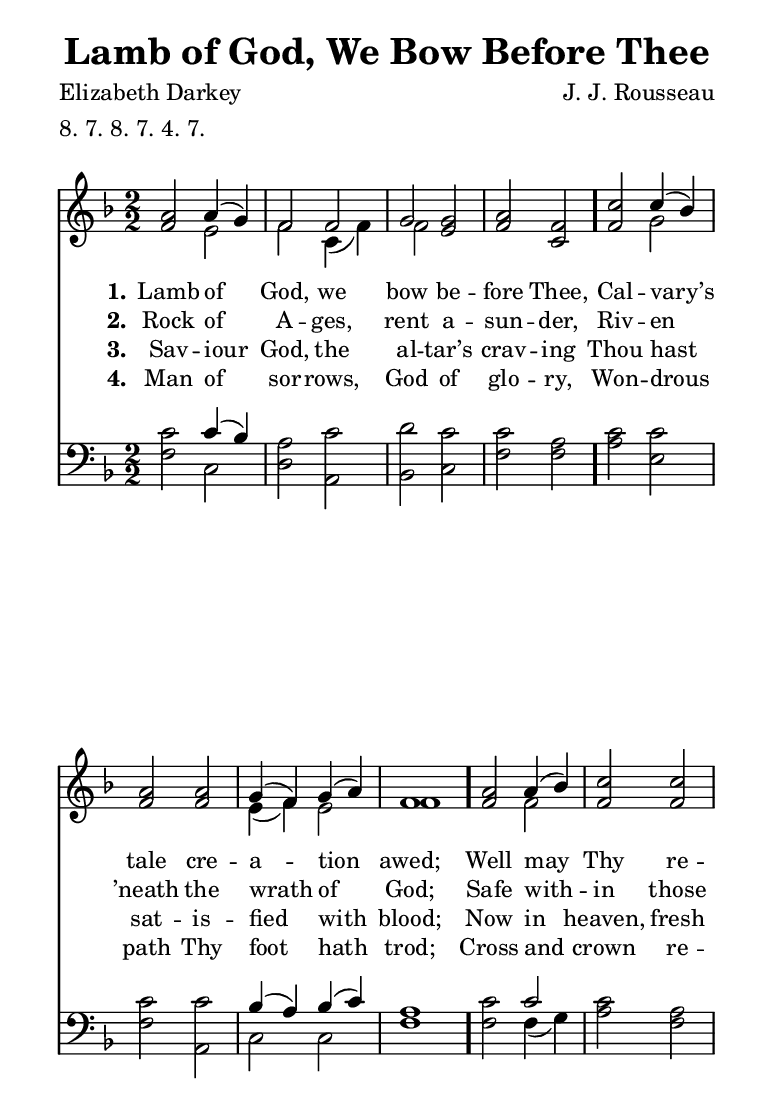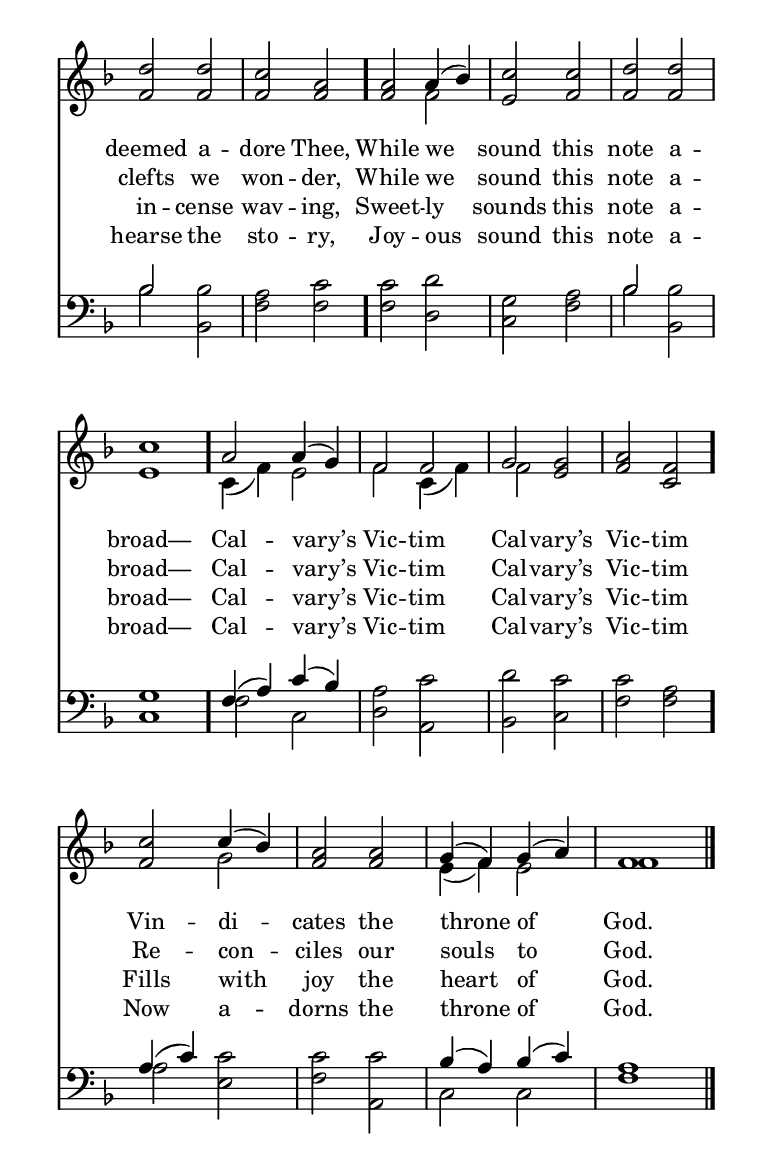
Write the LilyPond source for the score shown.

\include "common/global.ily"
\paper {
  \include "common/paper.ily"
  system-count = #(cond (is-eogsized 4) (#t #f))
}

\header{
  hymnnumber = "172"
  title = "Lamb of God, We Bow Before Thee"
  tunename = "Rousseau"
  meter = "8. 7. 8. 7. 4. 7."
  poet = "Elizabeth Darkey"
  composer = "J. J. Rousseau"
  %copyright = ""
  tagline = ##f
}

global = {
  \include "common/overrides.ily"
  \override Staff.TimeSignature.style = #'numbered
  \time 2/2
  \override Score.MetronomeMark.transparent = ##t % hide all fermata changes too
  \tempo 2=80
  \key f \major
  \autoBeamOff
}

notesSoprano = {
\global
\relative c'' {

  a2 a4( g) | f2 f | g g | a f |
  c'2 c4( bes) | a2 a | g4( f) g( a) | f1
  a2 a4( bes) | c2 c | d d | c a |
  a2 a4( bes) | c2 c | d d | c1 |
  a2 a4( g) | f2 f | g g | a f |
  c'2 c4( bes) | a2 a | g4( f) g( a) | f1

  \bar "|."

}
}

notesAlto = {
\global
\relative e' {

  f2 e | f c4( f) | f2 e | f c |
  f2 g | f f | e4( f) e2 | f1 |
  f2 f | f f | f f | f f |
  f2 f | e f | f f | e1 |
  c4( f) e2 | f c4( f) | f2 e | f c |
  f2 g | f f | e4( f) e2 | f1 |

}
}

notesTenor = {
\global
\relative a {

  c2 c4( bes) | a2 c | d c | c a |
  c2 c | c c | bes4( a) bes( c) | a1 |
  c2 c | c a | bes bes | a c |
  c2 d | g, a | bes bes | g1 |
  f4( a) c4( bes) | a2 c | d c | c a |
  a4( c) c2 | c c | bes4( a) bes( c) | a1 |

}
}

notesBass = {
\global
\relative f {

  f2 c | d a | bes c | f f |
  a2 e | f a, | c c | f1 |
  f2 f4( g) | a2 f | bes bes, | f' f |
  f2 d | c f | bes bes, | c1 |
  f2 c | d a | bes c | f f |
  a2 e | f a, | c c | f1 |

}
}

wordsA = \lyricmode {
\set stanza = "1."

Lamb of God, we bow be -- fore Thee, \bar "."
Cal -- vary’s tale cre -- a -- tion awed; \bar "."
Well may Thy re -- deemed a -- dore Thee, \bar "."
While we sound this note a -- broad— \bar "."
Cal -- vary’s Vic -- tim
%{HIDE>%} Cal -- vary’s Vic -- tim %{<HIDE%} \bar "."
Vin -- di -- cates the throne of God. \bar "."

}

wordsB = \lyricmode {
\set stanza = "2."

Rock of A -- ges, rent a -- sun -- der,
Riv -- en ’neath the wrath of God;
Safe with -- in those clefts we won -- der,
While we sound this note a -- broad—
Cal -- vary’s Vic -- tim
%{HIDE>%} Cal -- vary’s Vic -- tim %{<HIDE%}
Re -- con -- ciles our souls to God.

}

wordsC = \lyricmode {
\set stanza = "3."

Sav -- iour God, the al -- tar’s crav -- ing
Thou hast sat -- is -- fied with blood;
Now in heaven, fresh in -- cense wav -- ing,
Sweet -- ly sounds this note a -- broad—
Cal -- vary’s Vic -- tim
%{HIDE>%} Cal -- vary’s Vic -- tim %{<HIDE%}
Fills with joy the heart of God.

}

wordsD = \lyricmode {
\set stanza = "4."

Man of sor -- rows, God of glo -- ry,
Won -- drous path Thy foot hath trod;
Cross and crown re -- hearse the sto -- ry,
Joy -- ous sound this note a -- broad—
Cal -- vary’s Vic -- tim
%{HIDE>%} Cal -- vary’s Vic -- tim %{<HIDE%}
Now a -- dorns the throne of God.

}

\score {
  \context ChoirStaff <<
    \context Staff = upper <<
      \set ChoirStaff.systemStartDelimiter = #'SystemStartBar
      \set ChoirStaff.printPartCombineTexts = ##f
      \partcombine #'(2 . 9) \notesSoprano \notesAlto
      \context NullVoice = sopranos { \voiceOne << \notesSoprano >> }
      \context NullVoice = altos { \voiceTwo << \notesAlto >> }
      \context Lyrics = one   \lyricsto sopranos \wordsA
      \context Lyrics = two   \lyricsto sopranos \wordsB
      \context Lyrics = three \lyricsto sopranos \wordsC
      \context Lyrics = four  \lyricsto sopranos \wordsD
    >>
    \context Staff = men <<
      \clef bass
      \set ChoirStaff.printPartCombineTexts = ##f
      \partcombine #'(2 . 9) \notesTenor \notesBass
      \context NullVoice = tenors { \voiceOne << \notesTenor >> }
      \context NullVoice = basses { \voiceTwo << \notesBass >> }
    >>
  >>
  \layout {
    \include "common/layout.ily"
  }
  \midi{
    \include "common/midi.ily"
  }
}

\version "2.19.49"  % necessary for upgrading to future LilyPond versions.

% vi:set et ts=2 sw=2 ai nocindent syntax=lilypond:
